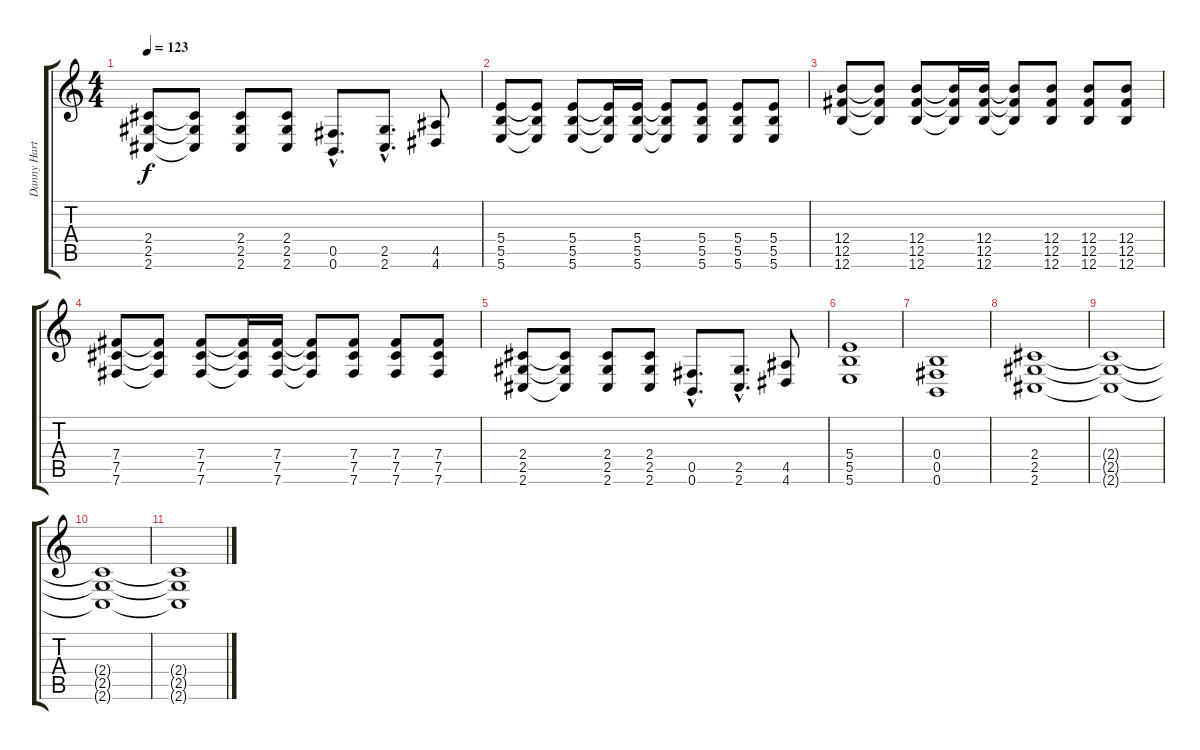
\track ("Danny Hartwell (Guitar)" "Danny Hart") {instrument distortionguitar}
\staff {score tabs}
\tuning (Db4 Ab3 E3 B2 Gb2 B1) {hide}
\ts (4 4)
\tempo 123
\clef g2
\ks c
(2.4 2.5 2.6).8{dy f} (2.4{t} 2.5{t} 2.6{t}).8 (2.4 2.5 2.6).8 (2.4 2.5 2.6).8 (0.5{hac} 0.6{hac}).8{d} (2.5{hac} 2.6{hac}).8{d} (4.5 4.6).8 |
(5.4 5.5 5.6).8 (5.4{t} 5.5{t} 5.6{t}).8 (5.4 5.5 5.6).8 (5.4{t} 5.5{t} 5.6{t}).16 (5.4 5.5 5.6).16 (5.4{t} 5.5{t} 5.6{t}).8 (5.4 5.5 5.6).8 (5.4 5.5 5.6).8 (5.4 5.5 5.6).8 |
(12.4 12.5 12.6).8 (12.4{t} 12.5{t} 12.6{t}).8 (12.4 12.5 12.6).8 (12.4{t} 12.5{t} 12.6{t}).16 (12.4 12.5 12.6).16 (12.4{t} 12.5{t} 12.6{t}).8 (12.4 12.5 12.6).8 (12.4 12.5 12.6).8 (12.4 12.5 12.6).8 |
(7.4 7.5 7.6).8 (7.4{t} 7.5{t} 7.6{t}).8 (7.4 7.5 7.6).8 (7.4{t} 7.5{t} 7.6{t}).16 (7.4 7.5 7.6).16 (7.4{t} 7.5{t} 7.6{t}).8 (7.4 7.5 7.6).8 (7.4 7.5 7.6).8 (7.4 7.5 7.6).8 |
(2.4 2.5 2.6).8 (2.4{t} 2.5{t} 2.6{t}).8 (2.4 2.5 2.6).8 (2.4 2.5 2.6).8 (0.5{hac} 0.6{hac}).8{d} (2.5{hac} 2.6{hac}).8{d} (4.5 4.6).8 |
(5.4 5.5 5.6).1 |
(0.4 0.5 0.6).1 |
(2.4 2.5 2.6).1 |
(2.4{t} 2.5{t} 2.6{t}).1 |
(2.4{t} 2.5{t} 2.6{t}).1 |
(2.4{t} 2.5{t} 2.6{t}).1
